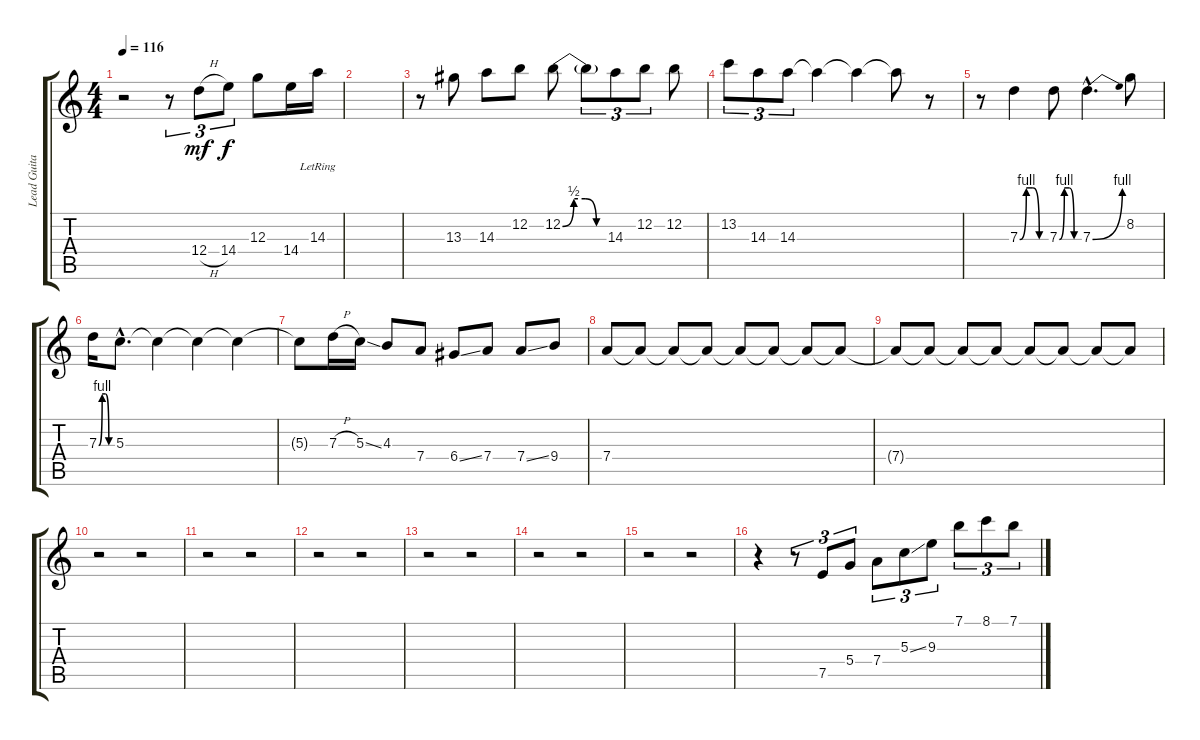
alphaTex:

\track ("Lead Guitar" "Lead Guita") {instrument distortionguitar}
\staff {score tabs}
\tuning (E4 B3 G3 D3 A2 E2) {hide}
\ts (4 4)
\tempo 116
\clef g2
\ks c
r.2{dy mf instrument distortionguitar} r.8{tu (3 2)} 12.4{h}.8{tu (3 2)} 14.4.8{tu (3 2) dy f} 12.3.8 14.4.16 14.3{lr}.16 |
|
r.8 13.3.8 14.3.8 12.2.8 12.2{be (custom 0 0 15 2 30 2 45 0 60 0)}.8 12.2{t}.8{tu (3 2)} 14.3.8{tu (3 2)} 12.2.8{tu (3 2)} 12.2.8 |
13.2.8{tu (3 2)} 14.3.8{tu (3 2)} 14.3.8{tu (3 2)} 14.3{t}.4 14.3{t}.4 14.3{t}.8 r.8 |
r.8 7.3{be (custom 0 0 15 4 30 4 45 0 60 0)}.4 7.3{be (custom 0 0 15 4 30 4 45 0 60 0)}.8 7.3{be (bend 0 0 60 4) hac}.4{d} 8.2.8 |
7.3{be (custom 0 0 15 4 30 4 45 0 60 0)}.16 5.3{hac}.8{d} 5.3{t}.4 5.3{t}.4 5.3{t}.4 |
5.3{t}.8 7.3{h}.16 5.3{ss}.16 4.3.8 7.4.8 6.4{ss}.8 7.4.8 7.4{ss}.8 9.4.8 |
7.4.8 7.4{t}.8 7.4{t}.8 7.4{t}.8 7.4{t}.8 7.4{t}.8 7.4{t}.8 7.4{t}.8 |
7.4{t}.8 7.4{t}.8 7.4{t}.8 7.4{t}.8 7.4{t}.8 7.4{t}.8 7.4{t}.8 7.4{t}.8 |
r.2 r.2 |
r.2 r.2 |
r.2 r.2 |
r.2 r.2 |
r.2 r.2 |
r.2 r.2 |
r.4 r.8{tu (3 2)} 7.5.8{tu (3 2)} 5.4.8{tu (3 2)} 7.4.8{tu (3 2)} 5.3{ss}.8{tu (3 2)} 9.3.8{tu (3 2)} 7.1.8{tu (3 2)} 8.1.8{tu (3 2)} 7.1.8{tu (3 2)}
